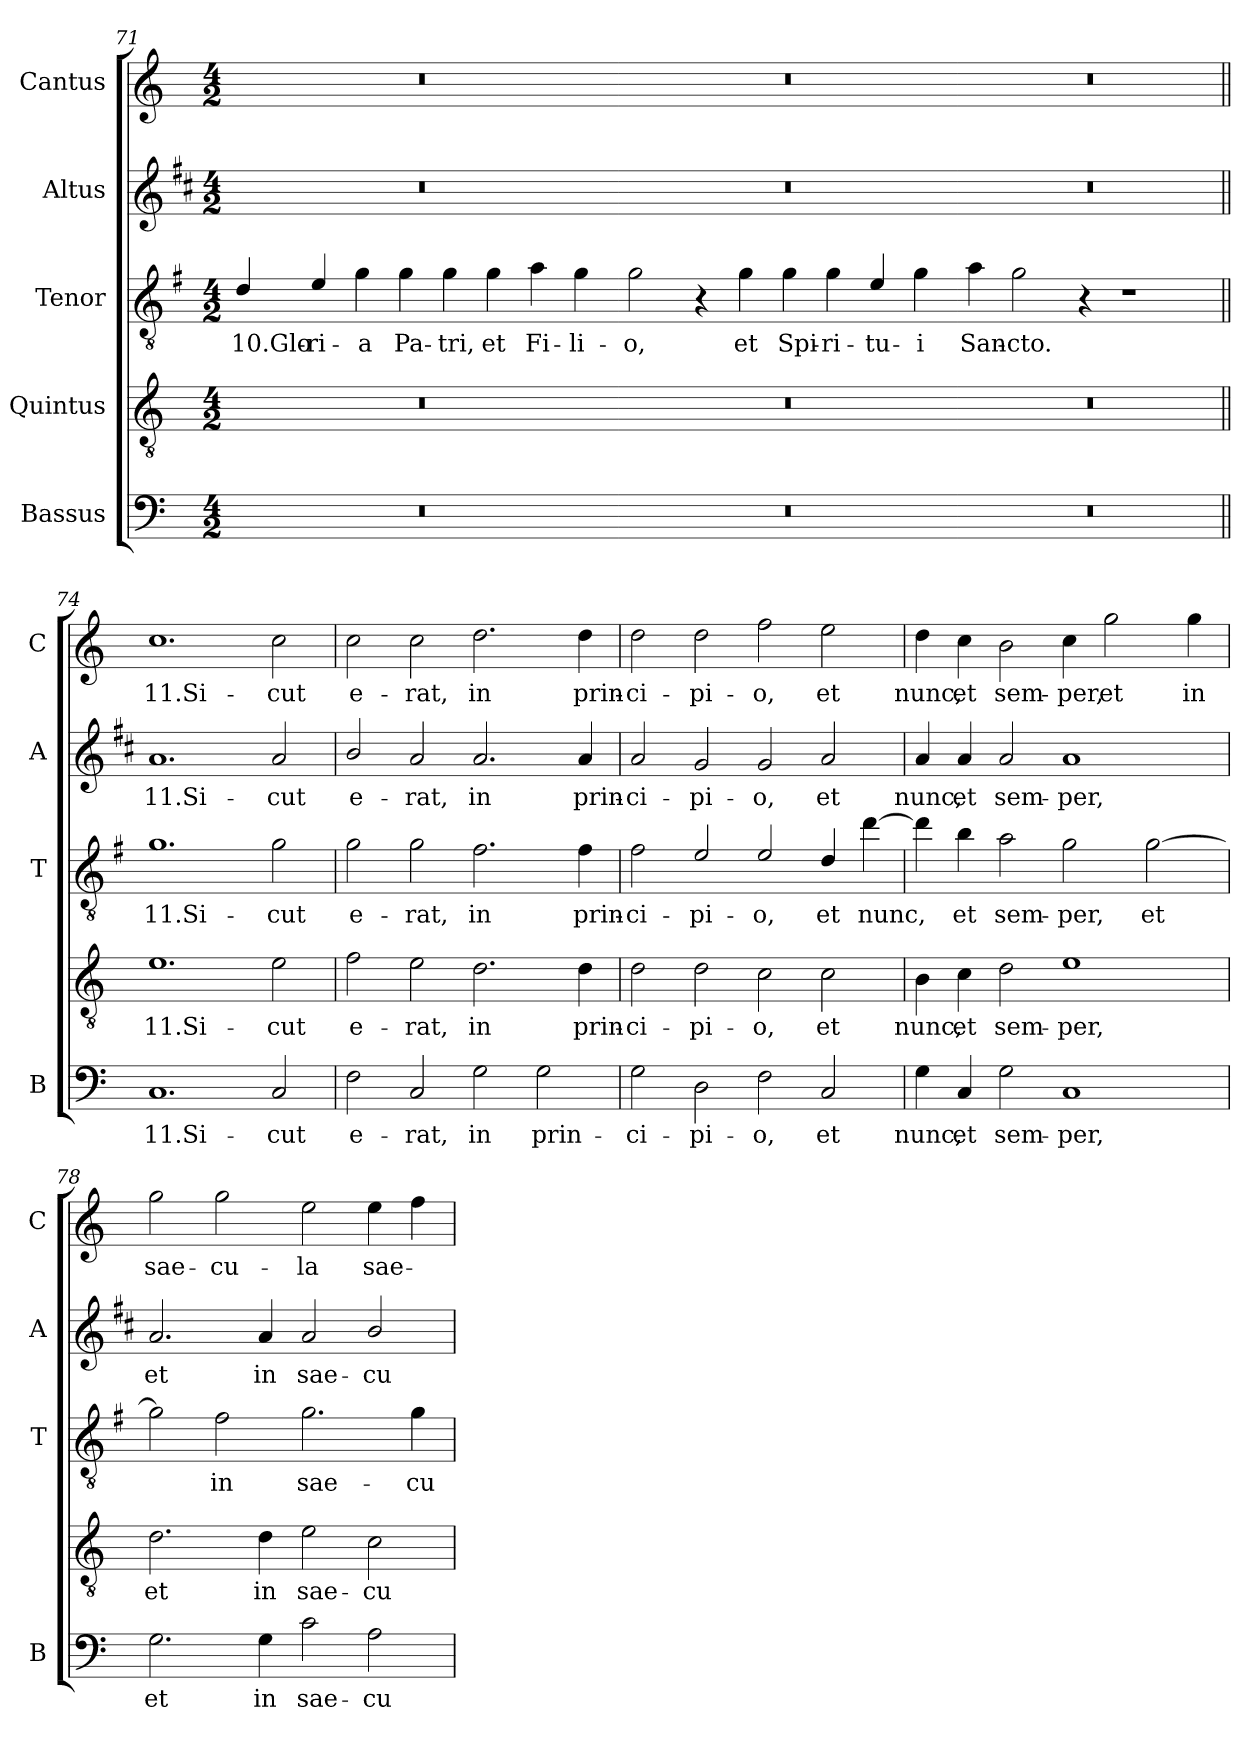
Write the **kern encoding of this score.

**kern	**text	**kern	**text	**kern	**text	**kern	**text	**kern	**text
*part5	*part5	*part4	*part4	*part3	*part3	*part2	*part2	*part1	*part1
*staff5	*staff5	*staff4	*staff4	*staff3	*staff3	*staff2	*staff2	*staff1	*staff1
*I"Bassus	*	*I"Quintus	*	*I"Tenor	*	*I"Altus	*	*I"Cantus	*
*I'B	*	*	*	*I'T	*	*I'A	*	*I'C	*
!!LO:LB:g=z
*clefF4	*	*clefGv2	*	*clefGv2	*	*clefG2	*	*clefG2	*
*	*	*	*	*ITrd4c7	*	*ITrd1c2	*	*	*
*k[]	*	*k[]	*	*k[]	*	*k[]	*	*k[]	*
*C:	*	*C:	*	*C:	*	*C:	*	*C:	*
*M4/2	*	*M4/2	*	*M4/2	*	*M4/2	*	*M4/2	*
=71	=71	=71	=71	=71	=71	=71	=71	=71	=71
!	!	!	!	!	!LO:LY:b	!	!	!	!
0r	.	0r	.	4G/	10.Glo-	0r	.	0r	.
!	!	!	!	!	!LO:LY:b	!	!	!	!
.	.	.	.	4A/	-ri-	.	.	.	.
!	!	!	!	!	!LO:LY:b	!	!	!	!
.	.	.	.	4c\	-a	.	.	.	.
!	!	!	!	!	!LO:LY:b	!	!	!	!
.	.	.	.	4c\	Pa-	.	.	.	.
!	!	!	!	!	!LO:LY:b	!	!	!	!
.	.	.	.	4c\	-tri,	.	.	.	.
!	!	!	!	!	!LO:LY:b	!	!	!	!
.	.	.	.	4c\	et	.	.	.	.
!	!	!	!	!	!LO:LY:b	!	!	!	!
.	.	.	.	4d\	Fi-	.	.	.	.
!	!	!	!	!	!LO:LY:b	!	!	!	!
.	.	.	.	4c\	-li-	.	.	.	.
=72-	=72-	=72-	=72-	=72-	=72-	=72-	=72-	=72-	=72-
!	!	!	!	!	!LO:LY:b	!	!	!	!
0r	.	0r	.	2c\	-o,	0r	.	0r	.
.	.	.	.	4r	.	.	.	.	.
!	!	!	!	!	!LO:LY:b	!	!	!	!
.	.	.	.	4c\	et	.	.	.	.
!	!	!	!	!	!LO:LY:b	!	!	!	!
.	.	.	.	4c\	Spi-	.	.	.	.
!	!	!	!	!	!LO:LY:b	!	!	!	!
.	.	.	.	4c\	-ri-	.	.	.	.
!	!	!	!	!	!LO:LY:b	!	!	!	!
.	.	.	.	4A/	-tu-	.	.	.	.
!	!	!	!	!	!LO:LY:b	!	!	!	!
.	.	.	.	4c\	-i	.	.	.	.
=73-	=73-	=73-	=73-	=73-	=73-	=73-	=73-	=73-	=73-
!	!	!	!	!	!LO:LY:b	!	!	!	!
0r	.	0r	.	4d\	San-	0r	.	0r	.
!	!	!	!	!	!LO:LY:b	!	!	!	!
.	.	.	.	2c\	-cto.	.	.	.	.
.	.	.	.	4r	.	.	.	.	.
.	.	.	.	1r	.	.	.	.	.
!!LO:PB:g=z
=74||	=74||	=74||	=74||	=74||	=74||	=74||	=74||	=74||	=74||
!	!LO:LY:b	!	!LO:LY:b	!	!LO:LY:b	!	!LO:LY:b	!	!LO:LY:b
1.C	11.Si-	1.e	11.Si-	1.c	11.Si-	1.g	11.Si-	1.cc	11.Si-
!	!LO:LY:b	!	!LO:LY:b	!	!LO:LY:b	!	!LO:LY:b	!	!LO:LY:b
2C/	-cut	2e\	-cut	2c\	-cut	2g/	-cut	2cc\	-cut
=75	=75	=75	=75	=75	=75	=75	=75	=75	=75
!	!LO:LY:b	!	!LO:LY:b	!	!LO:LY:b	!	!LO:LY:b	!	!LO:LY:b
2F\	e-	2f\	e-	2c\	e-	2a/	e-	2cc\	e-
!	!LO:LY:b	!	!LO:LY:b	!	!LO:LY:b	!	!LO:LY:b	!	!LO:LY:b
2C/	-rat,	2e\	-rat,	2c\	-rat,	2g/	-rat,	2cc\	-rat,
!	!LO:LY:b	!	!LO:LY:b	!	!LO:LY:b	!	!LO:LY:b	!	!LO:LY:b
2G\	in	2.d\	in	2.B\	in	2.g/	in	2.dd\	in
!	!LO:LY:b	!	!	!	!	!	!	!	!
2G\	prin-	.	.	.	.	.	.	.	.
!	!	!	!LO:LY:b	!	!LO:LY:b	!	!LO:LY:b	!	!LO:LY:b
.	.	4d\	prin-	4B\	prin-	4g/	prin-	4dd\	prin-
=76	=76	=76	=76	=76	=76	=76	=76	=76	=76
!	!LO:LY:b	!	!LO:LY:b	!	!LO:LY:b	!	!LO:LY:b	!	!LO:LY:b
2G\	-ci-	2d\	-ci-	2B\	-ci-	2g/	-ci-	2dd\	-ci-
!	!LO:LY:b	!	!LO:LY:b	!	!LO:LY:b	!	!LO:LY:b	!	!LO:LY:b
2D\	-pi-	2d\	-pi-	2A/	-pi-	2f/	-pi-	2dd\	-pi-
!	!LO:LY:b	!	!LO:LY:b	!	!LO:LY:b	!	!LO:LY:b	!	!LO:LY:b
2F\	-o,	2c\	-o,	2A/	-o,	2f/	-o,	2ff\	-o,
!	!LO:LY:b	!	!LO:LY:b	!	!LO:LY:b	!	!LO:LY:b	!	!LO:LY:b
2C/	et	2c\	et	4G/	et	2g/	et	2ee\	et
!	!	!	!	!	!LO:LY:b	!	!	!	!
.	.	.	.	[4g\	nunc,	.	.	.	.
=77	=77	=77	=77	=77	=77	=77	=77	=77	=77
!	!LO:LY:b	!	!LO:LY:b	!	!	!	!LO:LY:b	!	!LO:LY:b
4G\	nunc,	4B\	nunc,	4g\]	.	4g/	nunc,	4dd\	nunc,
!	!LO:LY:b	!	!LO:LY:b	!	!LO:LY:b	!	!LO:LY:b	!	!LO:LY:b
4C/	et	4c\	et	4e\	et	4g/	et	4cc\	et
!	!LO:LY:b	!	!LO:LY:b	!	!LO:LY:b	!	!LO:LY:b	!	!LO:LY:b
2G\	sem-	2d\	sem-	2d\	sem-	2g/	sem-	2b\	sem-
!	!LO:LY:b	!	!LO:LY:b	!	!LO:LY:b	!	!LO:LY:b	!	!LO:LY:b
1C	-per,	1e	-per,	2c\	-per,	1g	-per,	4cc\	-per,
!	!	!	!	!	!	!	!	!	!LO:LY:b
.	.	.	.	.	.	.	.	2gg\	et
!	!	!	!	!	!LO:LY:b	!	!	!	!
.	.	.	.	[2c\	et	.	.	.	.
!	!	!	!	!	!	!	!	!	!LO:LY:b
.	.	.	.	.	.	.	.	4gg\	in
!!LO:LB:g=z
=78	=78	=78	=78	=78	=78	=78	=78	=78	=78
!	!LO:LY:b	!	!LO:LY:b	!	!	!	!LO:LY:b	!	!LO:LY:b
2.G\	et	2.d\	et	2c\]	.	2.g/	et	2gg\	sae-
!	!	!	!	!	!LO:LY:b	!	!	!	!LO:LY:b
.	.	.	.	2B\	in	.	.	2gg\	-cu-
!	!LO:LY:b	!	!LO:LY:b	!	!	!	!LO:LY:b	!	!
4G\	in	4d\	in	.	.	4g/	in	.	.
!	!LO:LY:b	!	!LO:LY:b	!	!LO:LY:b	!	!LO:LY:b	!	!LO:LY:b
2c\	sae-	2e\	sae-	2.c\	sae-	2g/	sae-	2ee\	-la
!	!LO:LY:b	!	!LO:LY:b	!	!	!	!LO:LY:b	!	!LO:LY:b
2A\	-cu-	2c\	-cu-	.	.	2a/	-cu-	4ee\	sae-
!	!	!	!	!	!LO:LY:b	!	!	!	!
.	.	.	.	4c\	-cu-	.	.	4ff\	.
=	=	=	=	=	=	=	=	=	=
*-	*-	*-	*-	*-	*-	*-	*-	*-	*-
